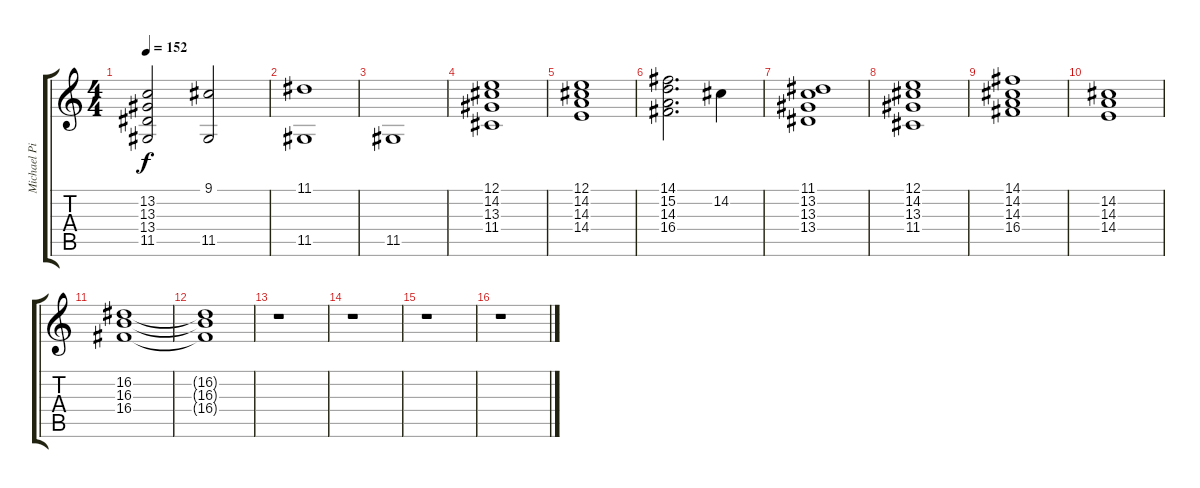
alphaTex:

\track ("Michael Pinnella" "Michael Pi") {instrument drawbarorgan}
\staff {score tabs}
\tuning (E4 B3 G3 D3 A2 E2) {hide}
\ts (4 4)
\tempo 152
\clef g2
\ks c
(13.2 13.3 13.4 11.5).2{dy f} (9.1 11.5).2 |
(11.1 11.5).1 |
11.5.1 |
(12.1 14.2 13.3 11.4).1 |
(12.1 14.2 14.3 14.4).1 |
(14.1 15.2 14.3 16.4).2{d} 14.2.4 |
(11.1 13.2 13.3 13.4).1 |
(12.1 14.2 13.3 11.4).1 |
(14.1 14.2 14.3 16.4).1 |
(14.2 14.3 14.4).1 |
(16.2 16.3 16.4).1 |
(16.2{t} 16.3{t} 16.4{t}).1 |
r.1 |
r.1 |
r.1 |
r.1
